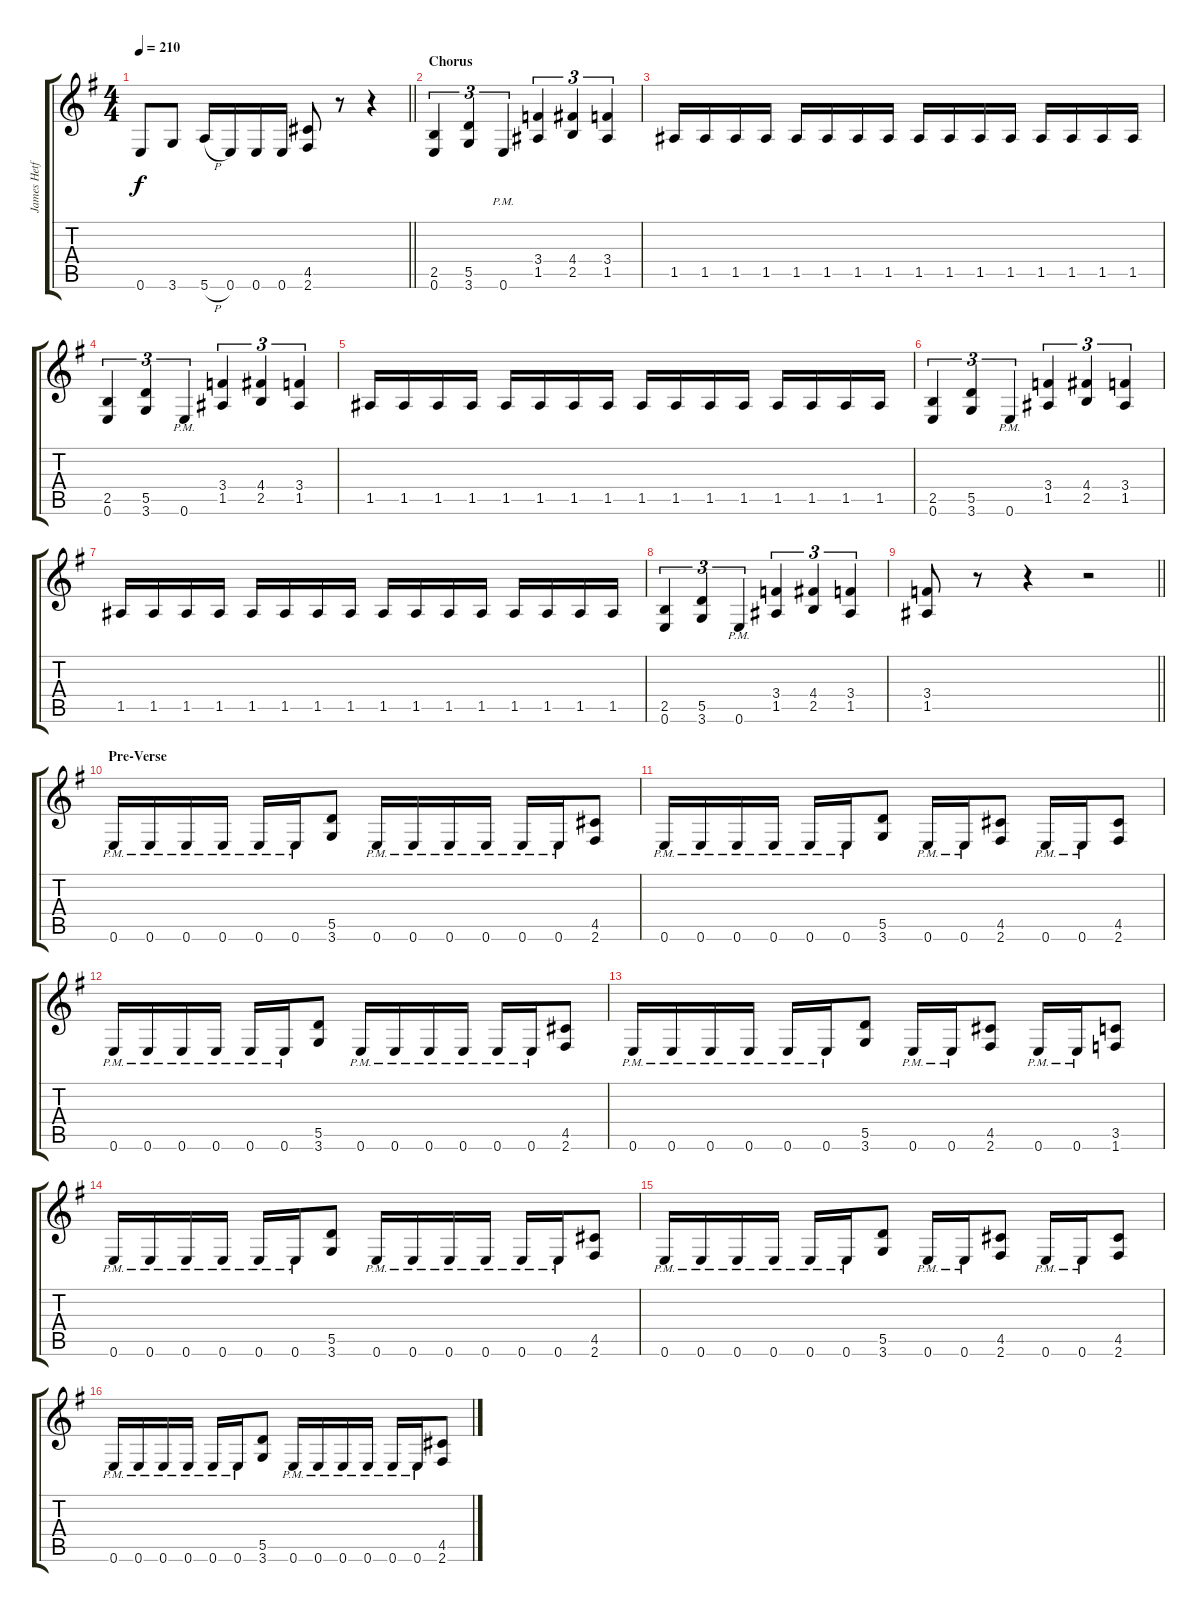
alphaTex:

\track ("James Hetfield" "James Hetf") {instrument distortionguitar}
\staff {score tabs}
\tuning (E4 B3 G3 D3 A2 E2) {hide}
\ts (4 4)
\tempo 210
\clef g2
\barLineRight lightlight
\ks g
0.6.8{dy f} 3.6.8 5.6{h}.16 0.6.16 0.6.16 0.6.16 (4.5 2.6).8 r.8 r.4 |
\section ("" "Chorus")
(2.5 0.6).4{tu (3 2)} (5.5 3.6).4{tu (3 2)} 0.6{pm}.4{tu (3 2)} (3.4 1.5).4{tu (3 2)} (4.4 2.5).4{tu (3 2)} (3.4 1.5).4{tu (3 2)} |
1.5.16 1.5.16 1.5.16 1.5.16 1.5.16 1.5.16 1.5.16 1.5.16 1.5.16 1.5.16 1.5.16 1.5.16 1.5.16 1.5.16 1.5.16 1.5.16 |
(2.5 0.6).4{tu (3 2)} (5.5 3.6).4{tu (3 2)} 0.6{pm}.4{tu (3 2)} (3.4 1.5).4{tu (3 2)} (4.4 2.5).4{tu (3 2)} (3.4 1.5).4{tu (3 2)} |
1.5.16 1.5.16 1.5.16 1.5.16 1.5.16 1.5.16 1.5.16 1.5.16 1.5.16 1.5.16 1.5.16 1.5.16 1.5.16 1.5.16 1.5.16 1.5.16 |
(2.5 0.6).4{tu (3 2)} (5.5 3.6).4{tu (3 2)} 0.6{pm}.4{tu (3 2)} (3.4 1.5).4{tu (3 2)} (4.4 2.5).4{tu (3 2)} (3.4 1.5).4{tu (3 2)} |
1.5.16 1.5.16 1.5.16 1.5.16 1.5.16 1.5.16 1.5.16 1.5.16 1.5.16 1.5.16 1.5.16 1.5.16 1.5.16 1.5.16 1.5.16 1.5.16 |
(2.5 0.6).4{tu (3 2)} (5.5 3.6).4{tu (3 2)} 0.6{pm}.4{tu (3 2)} (3.4 1.5).4{tu (3 2)} (4.4 2.5).4{tu (3 2)} (3.4 1.5).4{tu (3 2)} |
\barLineRight lightlight
(3.4 1.5).8 r.8 r.4 r.2 |
\section ("" "Pre-Verse")
0.6{pm}.16 0.6{pm}.16 0.6{pm}.16 0.6{pm}.16 0.6{pm}.16 0.6{pm}.16 (5.5 3.6).8 0.6{pm}.16 0.6{pm}.16 0.6{pm}.16 0.6{pm}.16 0.6{pm}.16 0.6{pm}.16 (4.5 2.6).8 |
0.6{pm}.16 0.6{pm}.16 0.6{pm}.16 0.6{pm}.16 0.6{pm}.16 0.6{pm}.16 (5.5 3.6).8 0.6{pm}.16 0.6{pm}.16 (4.5 2.6).8 0.6{pm}.16 0.6{pm}.16 (4.5 2.6).8 |
0.6{pm}.16 0.6{pm}.16 0.6{pm}.16 0.6{pm}.16 0.6{pm}.16 0.6{pm}.16 (5.5 3.6).8 0.6{pm}.16 0.6{pm}.16 0.6{pm}.16 0.6{pm}.16 0.6{pm}.16 0.6{pm}.16 (4.5 2.6).8 |
0.6{pm}.16 0.6{pm}.16 0.6{pm}.16 0.6{pm}.16 0.6{pm}.16 0.6{pm}.16 (5.5 3.6).8 0.6{pm}.16 0.6{pm}.16 (4.5 2.6).8 0.6{pm}.16 0.6{pm}.16 (3.5 1.6).8 |
0.6{pm}.16 0.6{pm}.16 0.6{pm}.16 0.6{pm}.16 0.6{pm}.16 0.6{pm}.16 (5.5 3.6).8 0.6{pm}.16 0.6{pm}.16 0.6{pm}.16 0.6{pm}.16 0.6{pm}.16 0.6{pm}.16 (4.5 2.6).8 |
0.6{pm}.16 0.6{pm}.16 0.6{pm}.16 0.6{pm}.16 0.6{pm}.16 0.6{pm}.16 (5.5 3.6).8 0.6{pm}.16 0.6{pm}.16 (4.5 2.6).8 0.6{pm}.16 0.6{pm}.16 (4.5 2.6).8 |
0.6{pm}.16 0.6{pm}.16 0.6{pm}.16 0.6{pm}.16 0.6{pm}.16 0.6{pm}.16 (5.5 3.6).8 0.6{pm}.16 0.6{pm}.16 0.6{pm}.16 0.6{pm}.16 0.6{pm}.16 0.6{pm}.16 (4.5 2.6).8
